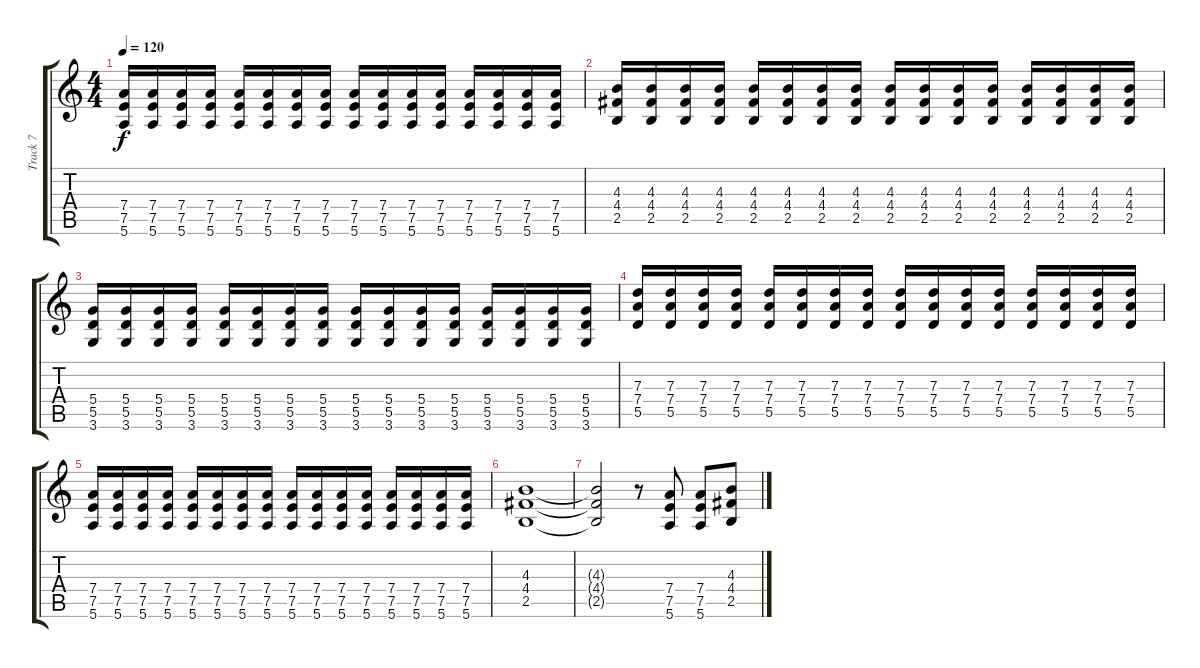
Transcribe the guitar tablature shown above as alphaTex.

\track ("Track 7" "Track 7") {instrument distortionguitar}
\staff {score tabs}
\tuning (E4 B3 G3 D3 A2 E2) {hide}
\ts (4 4)
\tempo 120
\clef g2
\ks c
(7.4 7.5 5.6).16{dy f} (7.4 7.5 5.6).16 (7.4 7.5 5.6).16 (7.4 7.5 5.6).16 (7.4 7.5 5.6).16 (7.4 7.5 5.6).16 (7.4 7.5 5.6).16 (7.4 7.5 5.6).16 (7.4 7.5 5.6).16 (7.4 7.5 5.6).16 (7.4 7.5 5.6).16 (7.4 7.5 5.6).16 (7.4 7.5 5.6).16 (7.4 7.5 5.6).16 (7.4 7.5 5.6).16 (7.4 7.5 5.6).16 |
(4.3 4.4 2.5).16 (4.3 4.4 2.5).16 (4.3 4.4 2.5).16 (4.3 4.4 2.5).16 (4.3 4.4 2.5).16 (4.3 4.4 2.5).16 (4.3 4.4 2.5).16 (4.3 4.4 2.5).16 (4.3 4.4 2.5).16 (4.3 4.4 2.5).16 (4.3 4.4 2.5).16 (4.3 4.4 2.5).16 (4.3 4.4 2.5).16 (4.3 4.4 2.5).16 (4.3 4.4 2.5).16 (4.3 4.4 2.5).16 |
(5.4 5.5 3.6).16 (5.4 5.5 3.6).16 (5.4 5.5 3.6).16 (5.4 5.5 3.6).16 (5.4 5.5 3.6).16 (5.4 5.5 3.6).16 (5.4 5.5 3.6).16 (5.4 5.5 3.6).16 (5.4 5.5 3.6).16 (5.4 5.5 3.6).16 (5.4 5.5 3.6).16 (5.4 5.5 3.6).16 (5.4 5.5 3.6).16 (5.4 5.5 3.6).16 (5.4 5.5 3.6).16 (5.4 5.5 3.6).16 |
(7.3 7.4 5.5).16 (7.3 7.4 5.5).16 (7.3 7.4 5.5).16 (7.3 7.4 5.5).16 (7.3 7.4 5.5).16 (7.3 7.4 5.5).16 (7.3 7.4 5.5).16 (7.3 7.4 5.5).16 (7.3 7.4 5.5).16 (7.3 7.4 5.5).16 (7.3 7.4 5.5).16 (7.3 7.4 5.5).16 (7.3 7.4 5.5).16 (7.3 7.4 5.5).16 (7.3 7.4 5.5).16 (7.3 7.4 5.5).16 |
(7.4 7.5 5.6).16 (7.4 7.5 5.6).16 (7.4 7.5 5.6).16 (7.4 7.5 5.6).16 (7.4 7.5 5.6).16 (7.4 7.5 5.6).16 (7.4 7.5 5.6).16 (7.4 7.5 5.6).16 (7.4 7.5 5.6).16 (7.4 7.5 5.6).16 (7.4 7.5 5.6).16 (7.4 7.5 5.6).16 (7.4 7.5 5.6).16 (7.4 7.5 5.6).16 (7.4 7.5 5.6).16 (7.4 7.5 5.6).16 |
(4.3 4.4 2.5).1 |
(4.3{t} 4.4{t} 2.5{t}).2 r.8 (7.4 7.5 5.6).8 (7.4 7.5 5.6).8 (4.3 4.4 2.5).8
